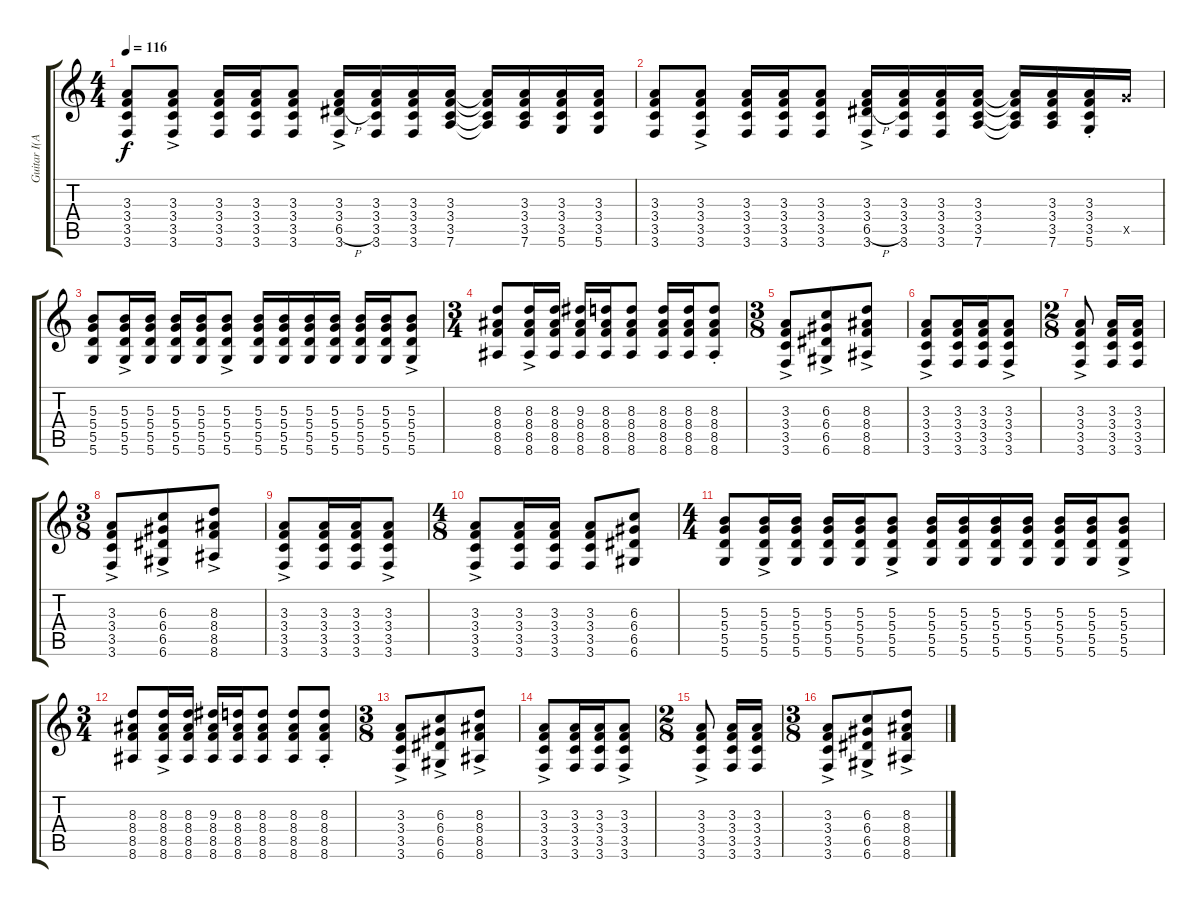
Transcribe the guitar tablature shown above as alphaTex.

\track ("Guitar I(Acoustic+Capo@3 Fret)" "Guitar I(A") {instrument acousticguitarnylon}
\staff {score tabs}
\tuning (D4 A3 Gb3 D3 A2 D2) {hide}
\ts (4 4)
\tempo 116
\clef g2
\ks c
(3.3 3.4 3.5 3.6).8{dy f} (3.3{ac} 3.4{ac} 3.5{ac} 3.6{ac}).8 (3.3 3.4 3.5 3.6).16 (3.3 3.4 3.5 3.6).16 (3.3 3.4 3.5 3.6).8 (3.3{ac} 3.4{ac} 6.5{h ac} 3.6{ac}).16 (3.3 3.4 3.5 3.6).16 (3.3 3.4 3.5 3.6).16 (3.3 3.4 3.5 7.6).16 (3.3{t} 3.4{t} 3.5{t} 7.6{t}).16 (3.3 3.4 3.5 7.6).16 (3.3 3.4 3.5 5.6).16 (3.3 3.4 3.5 5.6).16 |
(3.3 3.4 3.5 3.6).8 (3.3{ac} 3.4{ac} 3.5{ac} 3.6{ac}).8 (3.3 3.4 3.5 3.6).16 (3.3 3.4 3.5 3.6).16 (3.3 3.4 3.5 3.6).8 (3.3{ac} 3.4{ac} 6.5{h ac} 3.6{ac}).16 (3.3 3.4 3.5 3.6).16 (3.3 3.4 3.5 3.6).16 (3.3 3.4 3.5 7.6).16 (3.3{t} 3.4{t} 3.5{t} 7.6{t}).16 (3.3 3.4 3.5 7.6).16 (3.3{st} 3.4{st} 3.5{st} 5.6{st}).16 10.5{x}.16 |
(5.3 5.4 5.5 5.6).8 (5.3{ac} 5.4{ac} 5.5{ac} 5.6{ac}).16 (5.3 5.4 5.5 5.6).16 (5.3 5.4 5.5 5.6).16 (5.3 5.4 5.5 5.6).16 (5.3{ac} 5.4{ac} 5.5{ac} 5.6{ac}).8 (5.3 5.4 5.5 5.6).16 (5.3 5.4 5.5 5.6).16 (5.3 5.4 5.5 5.6).16 (5.3 5.4 5.5 5.6).16 (5.3 5.4 5.5 5.6).16 (5.3 5.4 5.5 5.6).16 (5.3{ac} 5.4{ac} 5.5{ac} 5.6{ac}).8 |
\ts (3 4)
(8.3 8.4 8.5 8.6).8 (8.3{ac} 8.4{ac} 8.5{ac} 8.6{ac}).16 (8.3 8.4 8.5 8.6).16 (9.3 8.4 8.5 8.6).16 (8.3 8.4 8.5 8.6).16 (8.3 8.4 8.5 8.6).8 (8.3 8.4 8.5 8.6).16 (8.3 8.4 8.5 8.6).16 (8.3{st} 8.4{st} 8.5{st} 8.6{st}).8 |
\ts (3 8)
(3.3{ac} 3.4{ac} 3.5{ac} 3.6{ac}).8 (6.3{ac} 6.4{ac} 6.5{ac} 6.6{ac}).8 (8.3{ac} 8.4{ac} 8.5{ac} 8.6{ac}).8 |
(3.3{ac} 3.4{ac} 3.5{ac} 3.6{ac}).8 (3.3 3.4 3.5 3.6).16 (3.3 3.4 3.5 3.6).16 (3.3{ac} 3.4{ac} 3.5{ac} 3.6{ac}).8 |
\ts (2 8)
(3.3{ac} 3.4{ac} 3.5{ac} 3.6{ac}).8 (3.3 3.4 3.5 3.6).16 (3.3 3.4 3.5 3.6).16 |
\ts (3 8)
(3.3{ac} 3.4{ac} 3.5{ac} 3.6{ac}).8 (6.3{ac} 6.4{ac} 6.5{ac} 6.6{ac}).8 (8.3{ac} 8.4{ac} 8.5{ac} 8.6{ac}).8 |
(3.3{ac} 3.4{ac} 3.5{ac} 3.6{ac}).8 (3.3 3.4 3.5 3.6).16 (3.3 3.4 3.5 3.6).16 (3.3{ac} 3.4{ac} 3.5{ac} 3.6{ac}).8 |
\ts (4 8)
(3.3{ac} 3.4{ac} 3.5{ac} 3.6{ac}).8 (3.3 3.4 3.5 3.6).16 (3.3 3.4 3.5 3.6).16 (3.3 3.4 3.5 3.6).8 (6.3 6.4 6.5 6.6).8 |
\ts (4 4)
(5.3 5.4 5.5 5.6).8 (5.3{ac} 5.4{ac} 5.5{ac} 5.6{ac}).16 (5.3 5.4 5.5 5.6).16 (5.3 5.4 5.5 5.6).16 (5.3 5.4 5.5 5.6).16 (5.3{ac} 5.4{ac} 5.5{ac} 5.6{ac}).8 (5.3 5.4 5.5 5.6).16 (5.3 5.4 5.5 5.6).16 (5.3 5.4 5.5 5.6).16 (5.3 5.4 5.5 5.6).16 (5.3 5.4 5.5 5.6).16 (5.3 5.4 5.5 5.6).16 (5.3{ac} 5.4{ac} 5.5{ac} 5.6{ac}).8 |
\ts (3 4)
(8.3 8.4 8.5 8.6).8 (8.3{ac} 8.4{ac} 8.5{ac} 8.6{ac}).16 (8.3 8.4 8.5 8.6).16 (9.3 8.4 8.5 8.6).16 (8.3 8.4 8.5 8.6).16 (8.3 8.4 8.5 8.6).8 (8.3 8.4 8.5 8.6).8 (8.3{st} 8.4{st} 8.5{st} 8.6{st}).8 |
\ts (3 8)
(3.3{ac} 3.4{ac} 3.5{ac} 3.6{ac}).8 (6.3{ac} 6.4{ac} 6.5{ac} 6.6{ac}).8 (8.3{ac} 8.4{ac} 8.5{ac} 8.6{ac}).8 |
(3.3{ac} 3.4{ac} 3.5{ac} 3.6{ac}).8 (3.3 3.4 3.5 3.6).16 (3.3 3.4 3.5 3.6).16 (3.3{ac} 3.4{ac} 3.5{ac} 3.6{ac}).8 |
\ts (2 8)
(3.3{ac} 3.4{ac} 3.5{ac} 3.6{ac}).8 (3.3 3.4 3.5 3.6).16 (3.3 3.4 3.5 3.6).16 |
\ts (3 8)
(3.3{ac} 3.4{ac} 3.5{ac} 3.6{ac}).8 (6.3{ac} 6.4{ac} 6.5{ac} 6.6{ac}).8 (8.3{ac} 8.4{ac} 8.5{ac} 8.6{ac}).8
